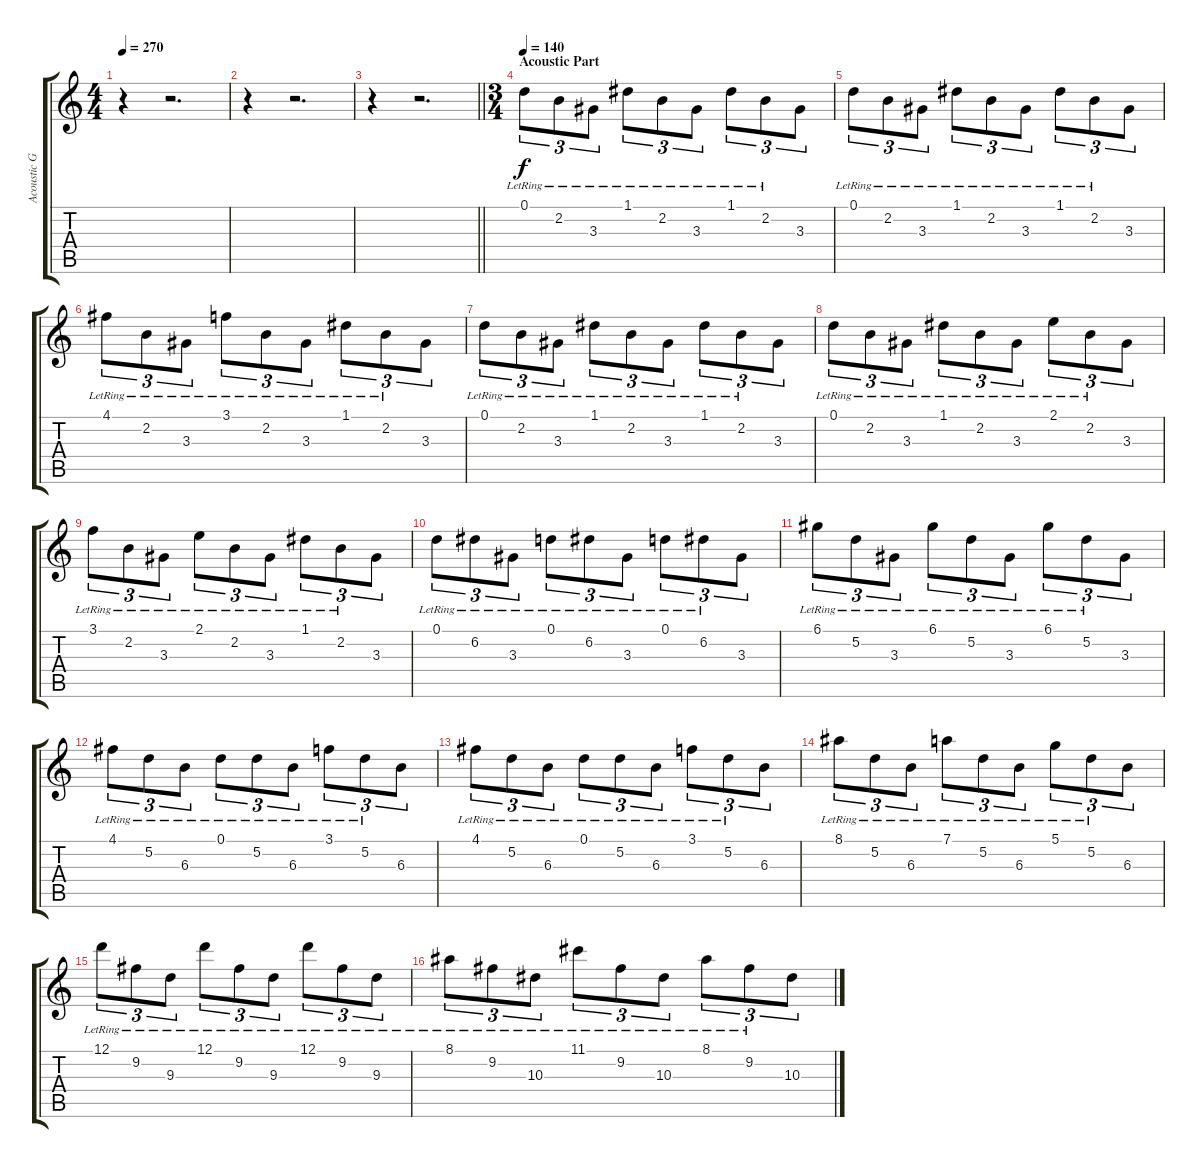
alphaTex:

\track ("Acoustic Guitar 1" "Acoustic G") {instrument acousticguitarsteel}
\staff {score tabs}
\tuning (D4 A3 F3 C3 G2 D2) {hide}
\ts (4 4)
\tempo 270
\clef g2
\ks c
r.4{dy f} r.2{d} |
r.4 r.2{d} |
\barLineRight lightlight
r.4 r.2{d} |
\ts (3 4)
\section ("" "Acoustic Part")
\tempo 140
0.1{lr}.8{tu (3 2)} 2.2{lr}.8{tu (3 2)} 3.3{lr}.8{tu (3 2)} 1.1{lr}.8{tu (3 2)} 2.2{lr}.8{tu (3 2)} 3.3{lr}.8{tu (3 2)} 1.1{lr}.8{tu (3 2)} 2.2{lr}.8{tu (3 2)} 3.3.8{tu (3 2)} |
0.1{lr}.8{tu (3 2)} 2.2{lr}.8{tu (3 2)} 3.3{lr}.8{tu (3 2)} 1.1{lr}.8{tu (3 2)} 2.2{lr}.8{tu (3 2)} 3.3{lr}.8{tu (3 2)} 1.1{lr}.8{tu (3 2)} 2.2{lr}.8{tu (3 2)} 3.3.8{tu (3 2)} |
4.1{lr}.8{tu (3 2)} 2.2{lr}.8{tu (3 2)} 3.3{lr}.8{tu (3 2)} 3.1{lr}.8{tu (3 2)} 2.2{lr}.8{tu (3 2)} 3.3{lr}.8{tu (3 2)} 1.1{lr}.8{tu (3 2)} 2.2{lr}.8{tu (3 2)} 3.3.8{tu (3 2)} |
0.1{lr}.8{tu (3 2)} 2.2{lr}.8{tu (3 2)} 3.3{lr}.8{tu (3 2)} 1.1{lr}.8{tu (3 2)} 2.2{lr}.8{tu (3 2)} 3.3{lr}.8{tu (3 2)} 1.1{lr}.8{tu (3 2)} 2.2{lr}.8{tu (3 2)} 3.3.8{tu (3 2)} |
0.1{lr}.8{tu (3 2)} 2.2{lr}.8{tu (3 2)} 3.3{lr}.8{tu (3 2)} 1.1{lr}.8{tu (3 2)} 2.2{lr}.8{tu (3 2)} 3.3{lr}.8{tu (3 2)} 2.1{lr}.8{tu (3 2)} 2.2{lr}.8{tu (3 2)} 3.3.8{tu (3 2)} |
3.1{lr}.8{tu (3 2)} 2.2{lr}.8{tu (3 2)} 3.3{lr}.8{tu (3 2)} 2.1{lr}.8{tu (3 2)} 2.2{lr}.8{tu (3 2)} 3.3{lr}.8{tu (3 2)} 1.1{lr}.8{tu (3 2)} 2.2{lr}.8{tu (3 2)} 3.3.8{tu (3 2)} |
0.1{lr}.8{tu (3 2)} 6.2{lr}.8{tu (3 2)} 3.3{lr}.8{tu (3 2)} 0.1{lr}.8{tu (3 2)} 6.2{lr}.8{tu (3 2)} 3.3{lr}.8{tu (3 2)} 0.1{lr}.8{tu (3 2)} 6.2{lr}.8{tu (3 2)} 3.3.8{tu (3 2)} |
6.1{lr}.8{tu (3 2)} 5.2{lr}.8{tu (3 2)} 3.3{lr}.8{tu (3 2)} 6.1{lr}.8{tu (3 2)} 5.2{lr}.8{tu (3 2)} 3.3{lr}.8{tu (3 2)} 6.1{lr}.8{tu (3 2)} 5.2{lr}.8{tu (3 2)} 3.3.8{tu (3 2)} |
4.1{lr}.8{tu (3 2)} 5.2{lr}.8{tu (3 2)} 6.3{lr}.8{tu (3 2)} 0.1{lr}.8{tu (3 2)} 5.2{lr}.8{tu (3 2)} 6.3{lr}.8{tu (3 2)} 3.1{lr}.8{tu (3 2)} 5.2{lr}.8{tu (3 2)} 6.3.8{tu (3 2)} |
4.1{lr}.8{tu (3 2)} 5.2{lr}.8{tu (3 2)} 6.3{lr}.8{tu (3 2)} 0.1{lr}.8{tu (3 2)} 5.2{lr}.8{tu (3 2)} 6.3{lr}.8{tu (3 2)} 3.1{lr}.8{tu (3 2)} 5.2{lr}.8{tu (3 2)} 6.3.8{tu (3 2)} |
8.1{lr}.8{tu (3 2)} 5.2{lr}.8{tu (3 2)} 6.3{lr}.8{tu (3 2)} 7.1{lr}.8{tu (3 2)} 5.2{lr}.8{tu (3 2)} 6.3{lr}.8{tu (3 2)} 5.1{lr}.8{tu (3 2)} 5.2{lr}.8{tu (3 2)} 6.3.8{tu (3 2)} |
12.1{lr}.8{tu (3 2)} 9.2{lr}.8{tu (3 2)} 9.3{lr}.8{tu (3 2)} 12.1{lr}.8{tu (3 2)} 9.2{lr}.8{tu (3 2)} 9.3{lr}.8{tu (3 2)} 12.1{lr}.8{tu (3 2)} 9.2{lr}.8{tu (3 2)} 9.3{lr}.8{tu (3 2)} |
8.1{lr}.8{tu (3 2)} 9.2{lr}.8{tu (3 2)} 10.3{lr}.8{tu (3 2)} 11.1{lr}.8{tu (3 2)} 9.2{lr}.8{tu (3 2)} 10.3{lr}.8{tu (3 2)} 8.1{lr}.8{tu (3 2)} 9.2{lr}.8{tu (3 2)} 10.3.8{tu (3 2)}
